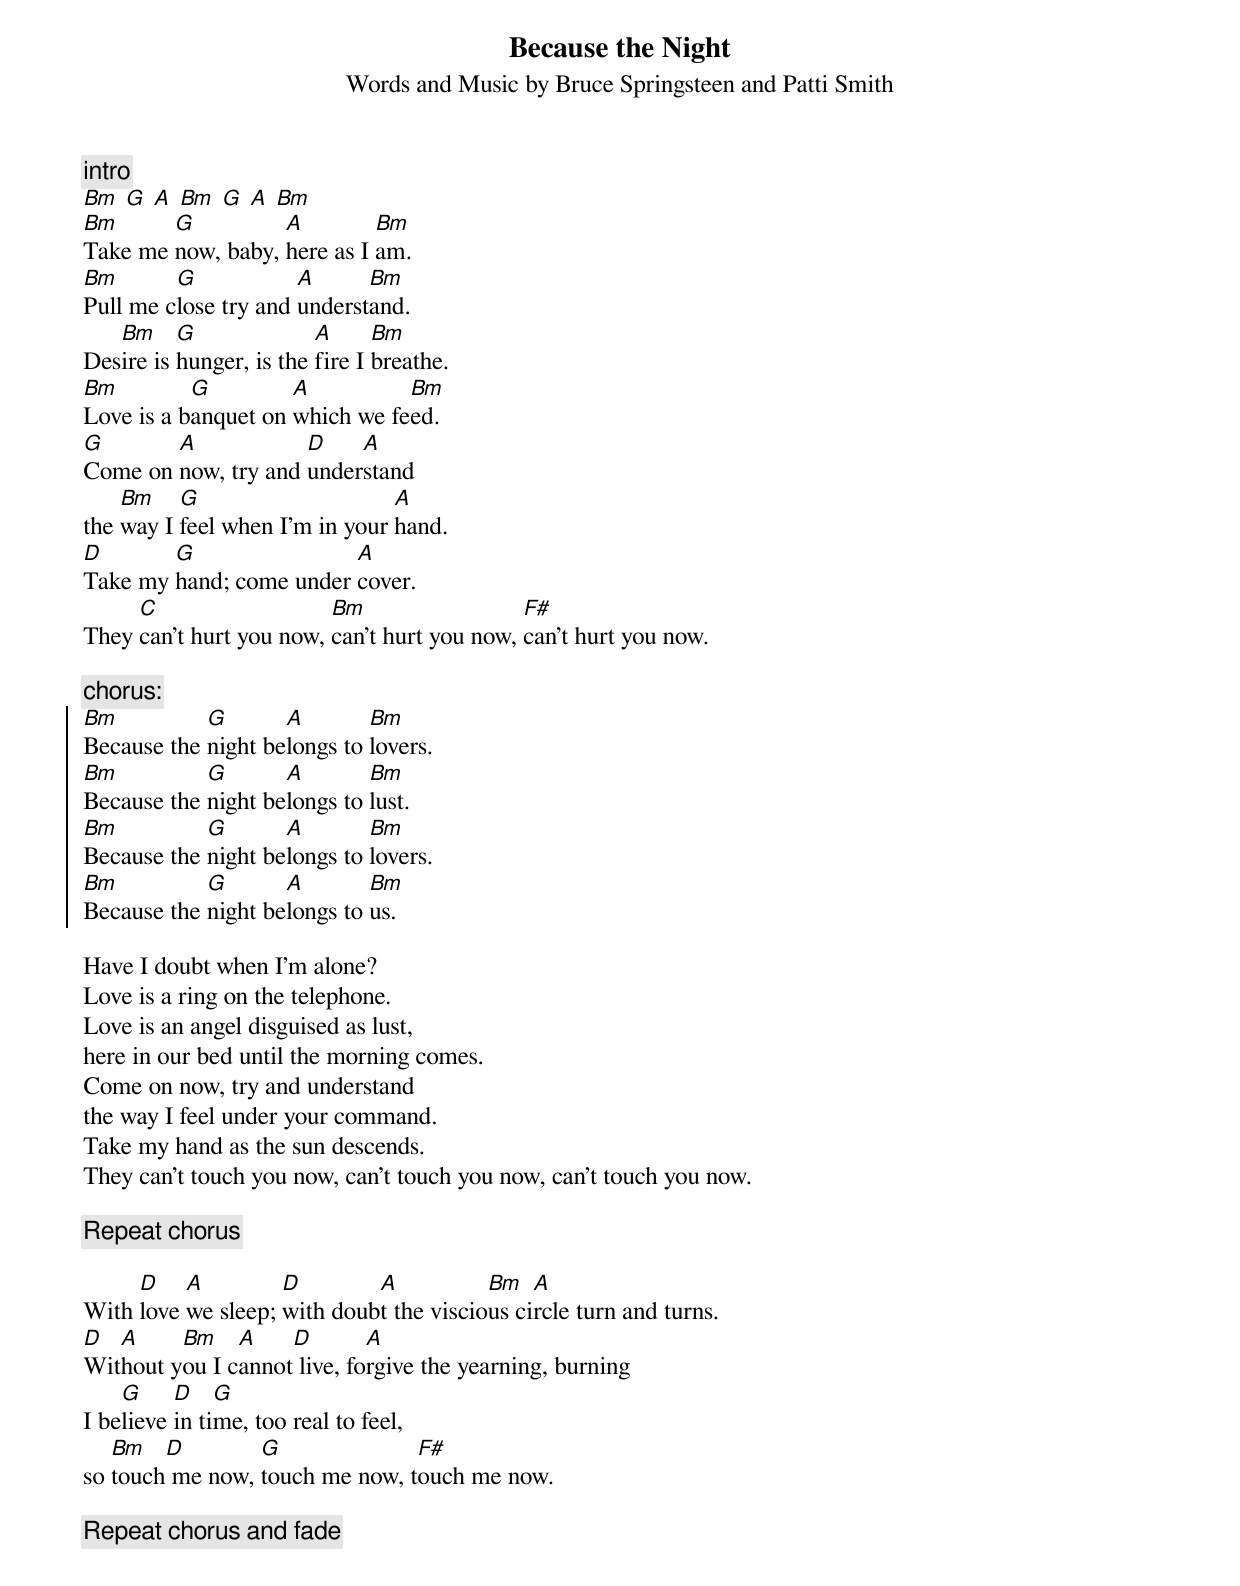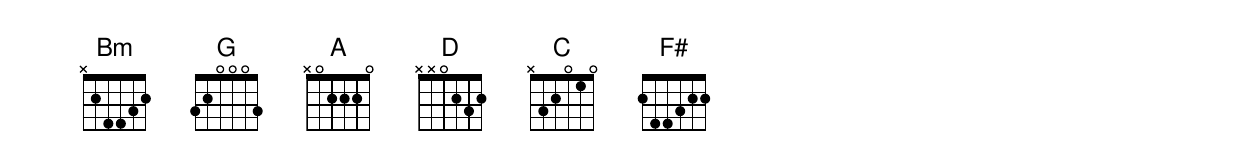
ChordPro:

{t:Because the Night}
{st:Words and Music by Bruce Springsteen and Patti Smith}

{c:intro}
[Bm] [G] [A] [Bm] [G] [A] [Bm]
[Bm]Take me [G]now, baby, [A]here as I [Bm]am.
[Bm]Pull me c[G]lose try and [A]underst[Bm]and.
Des[Bm]ire is [G]hunger, is the [A]fire I [Bm]breathe.
[Bm]Love is a b[G]anquet on [A]which we fe[Bm]ed.
[G]Come on [A]now, try and [D]under[A]stand
the [Bm]way I [G]feel when I'm in your [A]hand.
[D]Take my [G]hand; come under [A]cover.
They [C]can't hurt you now, [Bm]can't hurt you now, [F#]can't hurt you now.

{c:chorus:}
{soc}
[Bm]Because the [G]night be[A]longs to [Bm]lovers.
[Bm]Because the [G]night be[A]longs to [Bm]lust.
[Bm]Because the [G]night be[A]longs to [Bm]lovers.
[Bm]Because the [G]night be[A]longs to [Bm]us.
{eoc}

Have I doubt when I'm alone?
Love is a ring on the telephone.
Love is an angel disguised as lust,
here in our bed until the morning comes.
Come on now, try and understand
the way I feel under your command.
Take my hand as the sun descends.
They can't touch you now, can't touch you now, can't touch you now.

{c:Repeat chorus}

With [D]love [A]we sleep; [D]with doub[A]t the viscio[Bm]us ci[A]rcle turn and turns.
[D]Wit[A]hout y[Bm]ou I c[A]annot[D] live, fo[A]rgive the yearning, burning
I be[G]lieve [D]in ti[G]me, too real to feel,
so [Bm]touch[D] me now, [G]touch me now, t[F#]ouch me now.

{c:Repeat chorus and fade}
